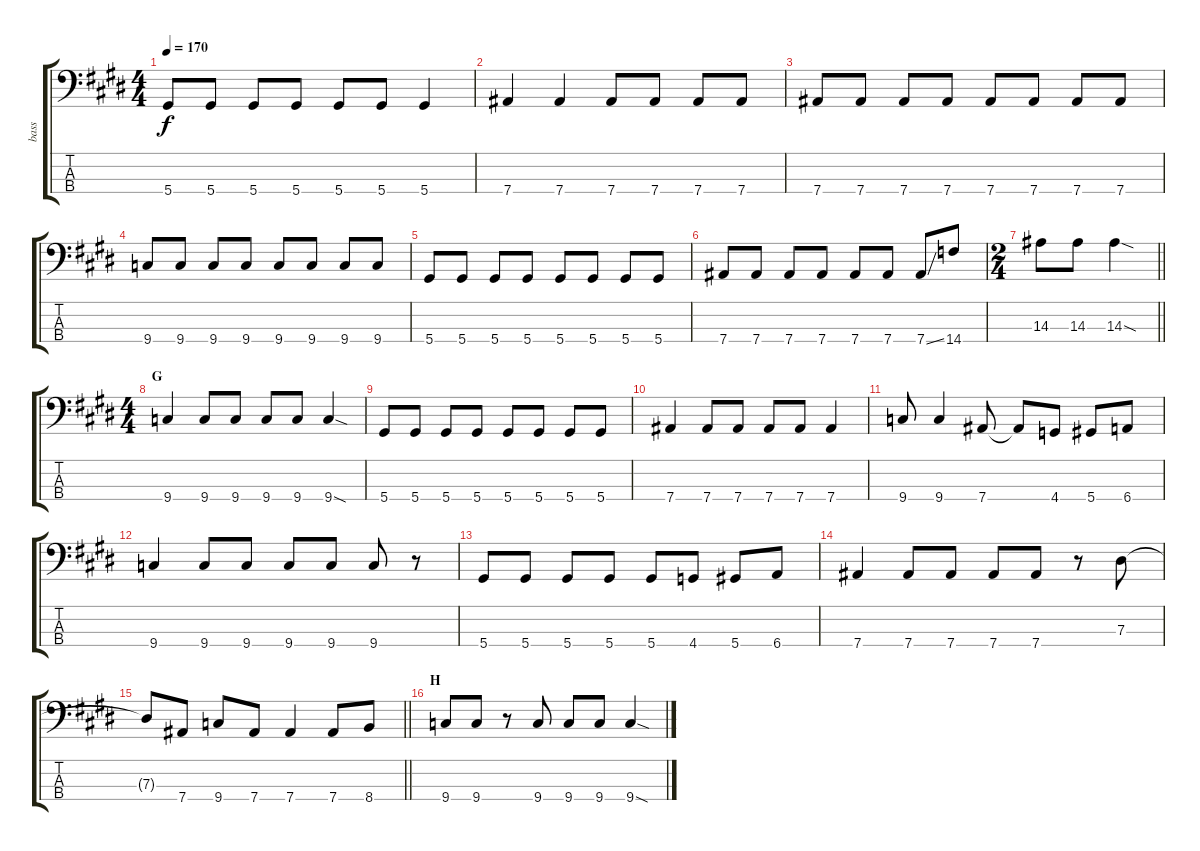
\track ("bass" "bass") {instrument electricbassfinger}
\staff {score tabs}
\tuning (Gb2 Db2 Ab1 Eb1) {hide}
\ts (4 4)
\tempo 170
\clef f4
\ks e
5.4.8{dy f} 5.4.8 5.4.8 5.4.8 5.4.8 5.4.8 5.4.4 |
7.4.4 7.4.4 7.4.8 7.4.8 7.4.8 7.4.8 |
7.4.8 7.4.8 7.4.8 7.4.8 7.4.8 7.4.8 7.4.8 7.4.8 |
9.4.8 9.4.8 9.4.8 9.4.8 9.4.8 9.4.8 9.4.8 9.4.8 |
5.4.8 5.4.8 5.4.8 5.4.8 5.4.8 5.4.8 5.4.8 5.4.8 |
7.4.8 7.4.8 7.4.8 7.4.8 7.4.8 7.4.8 7.4{ss}.8 14.4.8 |
\ts (2 4)
\barLineRight lightlight
14.3.8 14.3.8 14.3{sod}.4 |
\ts (4 4)
\section ("" "G")
9.4.4 9.4.8 9.4.8 9.4.8 9.4.8 9.4{sod}.4 |
5.4.8 5.4.8 5.4.8 5.4.8 5.4.8 5.4.8 5.4.8 5.4.8 |
7.4.4 7.4.8 7.4.8 7.4.8 7.4.8 7.4.4 |
9.4.8 9.4.4 7.4.8 7.4{t}.8 4.4.8 5.4.8 6.4.8 |
9.4.4 9.4.8 9.4.8 9.4.8 9.4.8 9.4.8 r.8 |
5.4.8 5.4.8 5.4.8 5.4.8 5.4.8 4.4.8 5.4.8 6.4.8 |
7.4.4 7.4.8 7.4.8 7.4.8 7.4.8 r.8 7.3.8 |
\barLineRight lightlight
7.3{t}.8 7.4.8 9.4.8 7.4.8 7.4.4 7.4.8 8.4.8 |
\section ("" "H")
9.4.8 9.4.8 r.8 9.4.8 9.4.8 9.4.8 9.4{sod}.4
